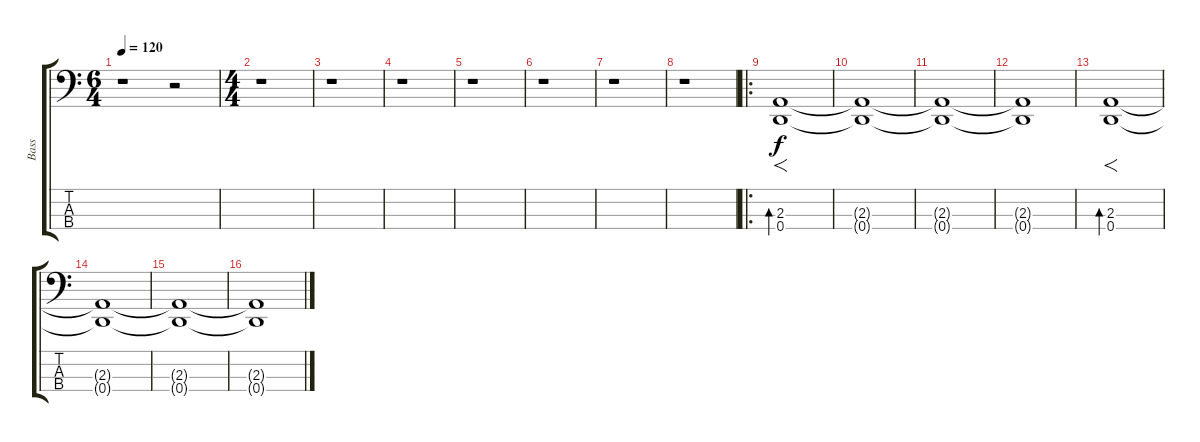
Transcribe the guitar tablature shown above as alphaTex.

\track ("Bass" "Bass") {instrument electricbasspick}
\staff {score tabs}
\tuning (F2 C2 G1 D1) {hide}
\ts (6 4)
\tempo 120
\clef f4
\ks c
r.1{dy f instrument electricbasspick} r.2 |
\ts (4 4)
r.1 |
r.1 |
r.1 |
r.1 |
r.1 |
r.1 |
r.1 |
\ro
(2.3 0.4).1{f bd 480} |
(2.3{t} 0.4{t}).1 |
(2.3{t} 0.4{t}).1 |
(2.3{t} 0.4{t}).1 |
(2.3 0.4).1{f bd 480} |
(2.3{t} 0.4{t}).1 |
(2.3{t} 0.4{t}).1 |
(2.3{t} 0.4{t}).1
